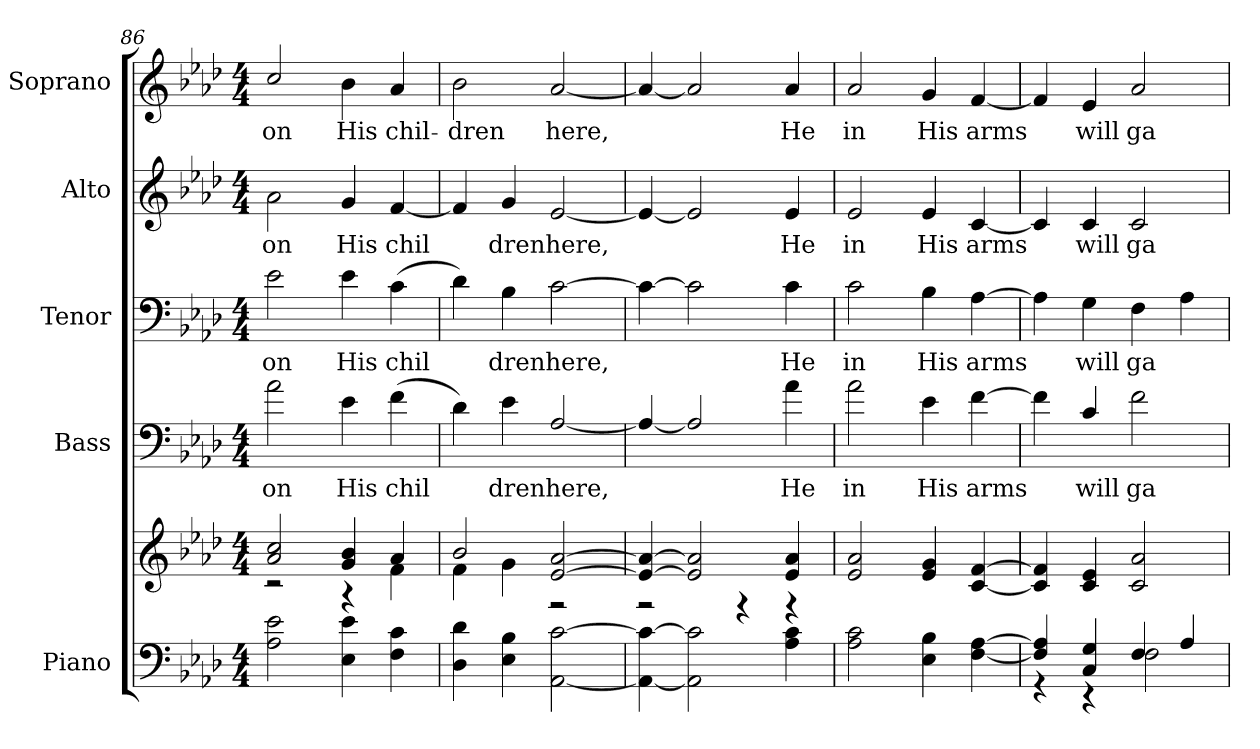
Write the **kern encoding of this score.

**kern	**kern	**kern	**text	**kern	**text	**kern	**text	**kern	**text
*part5	*part5	*part4	*part4	*part3	*part3	*part2	*part2	*part1	*part1
*staff6	*staff5	*staff4	*staff4	*staff3	*staff3	*staff2	*staff2	*staff1	*staff1
*I"Piano	*	*I"Bass	*	*I"Tenor	*	*I"Alto	*	*I"Soprano	*
*I'Pno.	*	*I'B.	*	*I'T.	*	*I'A.	*	*I'S.	*
*clefF4	*clefG2	*clefF4	*	*clefF4	*	*clefG2	*	*clefG2	*
*	*	*ITrd7c12	*	*	*	*	*	*	*
*k[b-e-a-d-]	*k[b-e-a-d-]	*k[b-e-a-d-]	*	*k[b-e-a-d-]	*	*k[b-e-a-d-]	*	*k[b-e-a-d-]	*
*A-:	*A-:	*A-:	*	*A-:	*	*A-:	*	*A-:	*
*M4/4	*M4/4	*M4/4	*	*M4/4	*	*M4/4	*	*M4/4	*
=86	=86	=86	=86	=86	=86	=86	=86	=86	=86
*	*^	*	*	*	*	*	*	*	*
!	!	!	!	!LO:LY:b:color=#000000	!	!	!	!	!	!
!	!	!	!	!	!	!LO:LY:b:color=#000000	!	!	!	!
!	!	!	!	!	!	!	!	!LO:LY:b:color=#000000	!	!
!	!	!	!	!	!	!	!	!	!	!LO:LY:b:color=#000000
2A-i\ 2e-i	2a-i/ 2cci	2r	2A-i\	on	2e-i\	on	2a-i\	on	2cci/	on
!	!	!	!	!LO:LY:b:color=#000000	!	!	!	!	!	!
!	!	!	!	!	!	!LO:LY:b:color=#000000	!	!	!	!
!	!	!	!	!	!	!	!	!LO:LY:b:color=#000000	!	!
!	!	!	!	!	!	!	!	!	!	!LO:LY:b:color=#000000
4E-i\ 4e-i	4gi/ 4b-i	4r	4E-i\	His	4e-i\	His	4gi/	His	4b-i\	His
!	!	!	!	!LO:LY:b:color=#000000	!	!	!	!	!	!
!	!	!	!	!	!	!LO:LY:b:color=#000000	!	!	!	!
!	!	!	!	!	!	!	!	!LO:LY:b:color=#000000	!	!
!	!	!	!	!	!	!	!	!	!	!LO:LY:b:color=#000000
4Fi\ 4ci	4a-i/	4fi\	(4Fi\	chil	(4ci\	chil	[<4fi/	chil	4a-i/	chil-
!!LO:PB:g=z
=87	=87	=87	=87	=87	=87	=87	=87	=87	=87	=87
!	!	!	!	!	!	!	!	!	!	!LO:LY:b:color=#000000
4D-i\ 4d-i	2b-i/	4fi\	4D-i\)	.	4d-i\)	.	4fi/]	.	2b-i\	-dren
!	!	!	!	!LO:LY:b:color=#000000	!	!	!	!	!	!
!	!	!	!	!	!	!LO:LY:b:color=#000000	!	!	!	!
!	!	!	!	!	!	!	!	!LO:LY:b:color=#000000	!	!
4E-i\ 4B-i	.	4gi\	4E-i\	dren	4B-i\	dren	4gi/	dren	.	.
!	!	!	!	!LO:LY:b:color=#000000	!	!	!	!	!	!
!	!	!	!	!	!	!LO:LY:b:color=#000000	!	!	!	!
!	!	!	!	!	!	!	!	!LO:LY:b:color=#000000	!	!
!	!	!	!	!	!	!	!	!	!	!LO:LY:b:color=#000000
[<2AA-i\ [>2ci	[>2e-i/ [>2a-i	2r	[<2AA-i/	here,	[>2ci\	here,	[<2e-i/	here,	[<2a-i/	here,
=88	=88	=88	=88	=88	=88	=88	=88	=88	=88	=88
4AA-i\_< 4ci_>	4e-i/_> 4a-i_>	2r	4AA-i/_<	.	4ci\_>	.	4e-i/_<	.	4a-i/_<	.
2AA-i\] 2ci]	2e-i/] 2a-i]	.	2AA-i/]	.	2ci\]	.	2e-i/]	.	2a-i/]	.
.	.	4r	.	.	.	.	.	.	.	.
!	!	!	!	!LO:LY:b:color=#000000	!	!	!	!	!	!
!	!	!	!	!	!	!LO:LY:b:color=#000000	!	!	!	!
!	!	!	!	!	!	!	!	!LO:LY:b:color=#000000	!	!
!	!	!	!	!	!	!	!	!	!	!LO:LY:b:color=#000000
4A-i\ 4ci	4e-i/ 4a-i	4r	4A-i\	He	4ci\	He	4e-i/	He	4a-i/	He
*	*v	*v	*	*	*	*	*	*	*	*
=89	=89	=89	=89	=89	=89	=89	=89	=89	=89
*	*^	*	*	*	*	*	*	*	*
!	!	!	!	!LO:LY:b:color=#000000	!	!	!	!	!	!
*	*v	*v	*	*	*	*	*	*	*	*
*	*^	*	*	*	*	*	*	*	*
!	!	!	!	!	!	!LO:LY:b:color=#000000	!	!	!	!
*	*v	*v	*	*	*	*	*	*	*	*
*	*^	*	*	*	*	*	*	*	*
!	!	!	!	!	!	!	!	!LO:LY:b:color=#000000	!	!
*	*v	*v	*	*	*	*	*	*	*	*
*	*^	*	*	*	*	*	*	*	*
!	!	!	!	!	!	!	!	!	!	!LO:LY:b:color=#000000
*	*v	*v	*	*	*	*	*	*	*	*
2A-i\ 2ci	2e-i/ 2a-i	2A-i\	in	2ci\	in	2e-i/	in	2a-i/	in
!	!	!	!LO:LY:b:color=#000000	!	!	!	!	!	!
!	!	!	!	!	!LO:LY:b:color=#000000	!	!	!	!
!	!	!	!	!	!	!	!LO:LY:b:color=#000000	!	!
!	!	!	!	!	!	!	!	!	!LO:LY:b:color=#000000
4E-i\ 4B-i	4e-i/ 4gi	4E-i\	His	4B-i\	His	4e-i/	His	4gi/	His
!	!	!	!LO:LY:b:color=#000000	!	!	!	!	!	!
!	!	!	!	!	!LO:LY:b:color=#000000	!	!	!	!
!	!	!	!	!	!	!	!LO:LY:b:color=#000000	!	!
!	!	!	!	!	!	!	!	!	!LO:LY:b:color=#000000
[<4Fi\ [>4A-i	[<4ci/ [>4fi	[>4Fi\	arms	[>4A-i\	arms	[<4ci/	arms	[<4fi/	arms
=90	=90	=90	=90	=90	=90	=90	=90	=90	=90
*^	*	*	*	*	*	*	*	*	*
4Fi/] 4A-i]	4r	4ci/] 4fi]	4Fi\]	.	4A-i\]	.	4ci/]	.	4fi/]	.
!	!	!	!	!LO:LY:b:color=#000000	!	!	!	!	!	!
!	!	!	!	!	!	!LO:LY:b:color=#000000	!	!	!	!
!	!	!	!	!	!	!	!	!LO:LY:b:color=#000000	!	!
!	!	!	!	!	!	!	!	!	!	!LO:LY:b:color=#000000
4Ci/ 4Gi	4r	4ci/ 4e-i	4Ci/	will	4Gi\	will	4ci/	will	4e-i/	will
!	!	!	!	!LO:LY:b:color=#000000	!	!	!	!	!	!
!	!	!	!	!	!	!LO:LY:b:color=#000000	!	!	!	!
!	!	!	!	!	!	!	!	!LO:LY:b:color=#000000	!	!
!	!	!	!	!	!	!	!	!	!	!LO:LY:b:color=#000000
4Fi/	2Fi\	2ci/ 2a-i	2Fi\	ga	4Fi\	ga	2ci/	ga	2a-i/	ga
4A-i/	.	.	.	.	4A-i\	.	.	.	.	.
*v	*v	*	*	*	*	*	*	*	*	*
=	=	=	=	=	=	=	=	=	=
*-	*-	*-	*-	*-	*-	*-	*-	*-	*-
